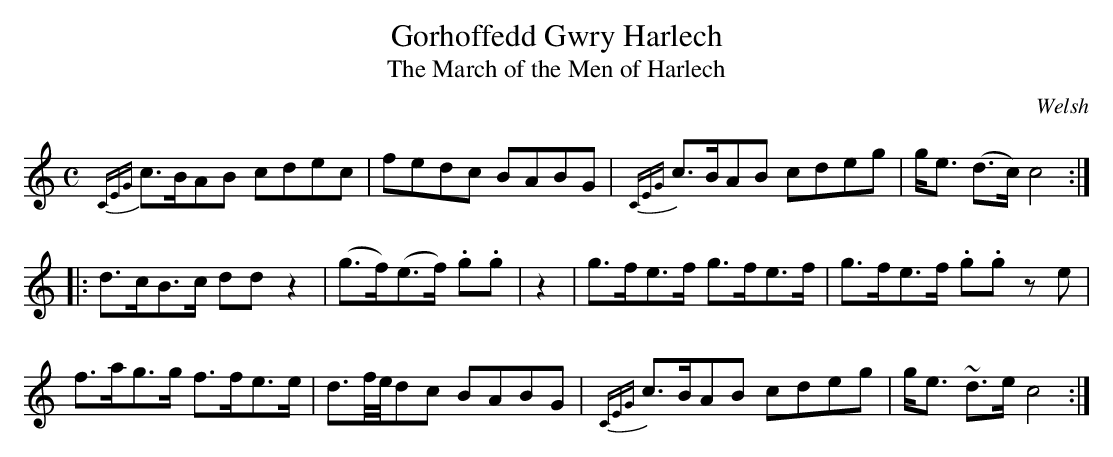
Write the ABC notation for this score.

X:1
T:Gorhoffedd Gwry Harlech
T:March of the Men of Harlech, The
M:C
L:1/8
O:Welsh
K:C
{CEG}c>BAB cdec|fedc BABG|{CEG}c>BAB cdeg|g<e (d>c) c4:|
|:d>cB>c dd z2|(g>f)(e>f) .g.g|z2|g>fe>f g>fe>f|g>fe>f .g.g z e|
f>ag>g f>fe>e|d>f/2e/4dc BABG|{CEG}c>BAB cdeg|g<e ~d>e c4:|]
